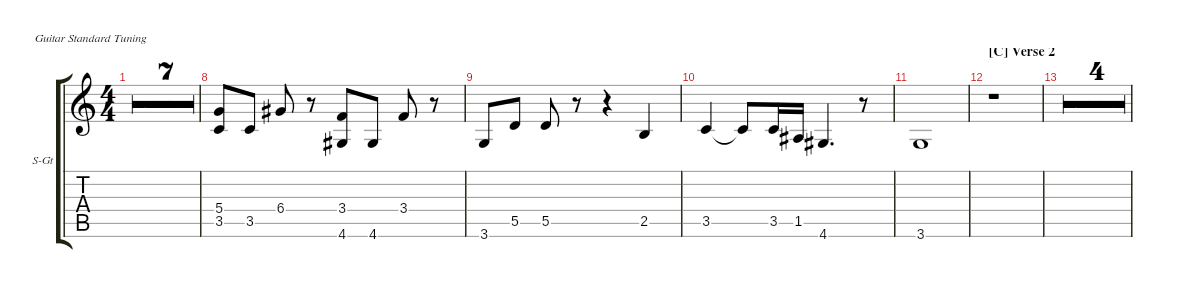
\hideDynamics
\bracketExtendMode groupsimilarinstruments
\firstSystemTrackNameOrientation horizontal
\otherSystemsTrackNameOrientation horizontal
\track ("Guitar II" "S-Gt") {multiBarRest instrument acousticguitarsteel}
\staff {score tabs}
\tuning (E4 B3 G3 D3 A2 E2)
\ts (4 4)
\tempo 77
\clef g2
\ks c
r.1{dy f} |
r.1 |
r.1 |
r.1 |
r.1 |
r.1 |
r.1 |
(5.4 3.5).8 3.5.8 6.4.8 r.8 (3.4 4.6).8 4.6.8 3.4.8 r.8 |
3.6.8 5.5.8 5.5.8 r.8 r.4 2.5.4 |
3.5.4 3.5{t}.8 3.5.16 1.5.16 4.6.4{d} r.8 |
3.6.1 |
\section ("C" "Verse 2")
r.1 |
r.1 |
r.1 |
r.1 |
r.1
